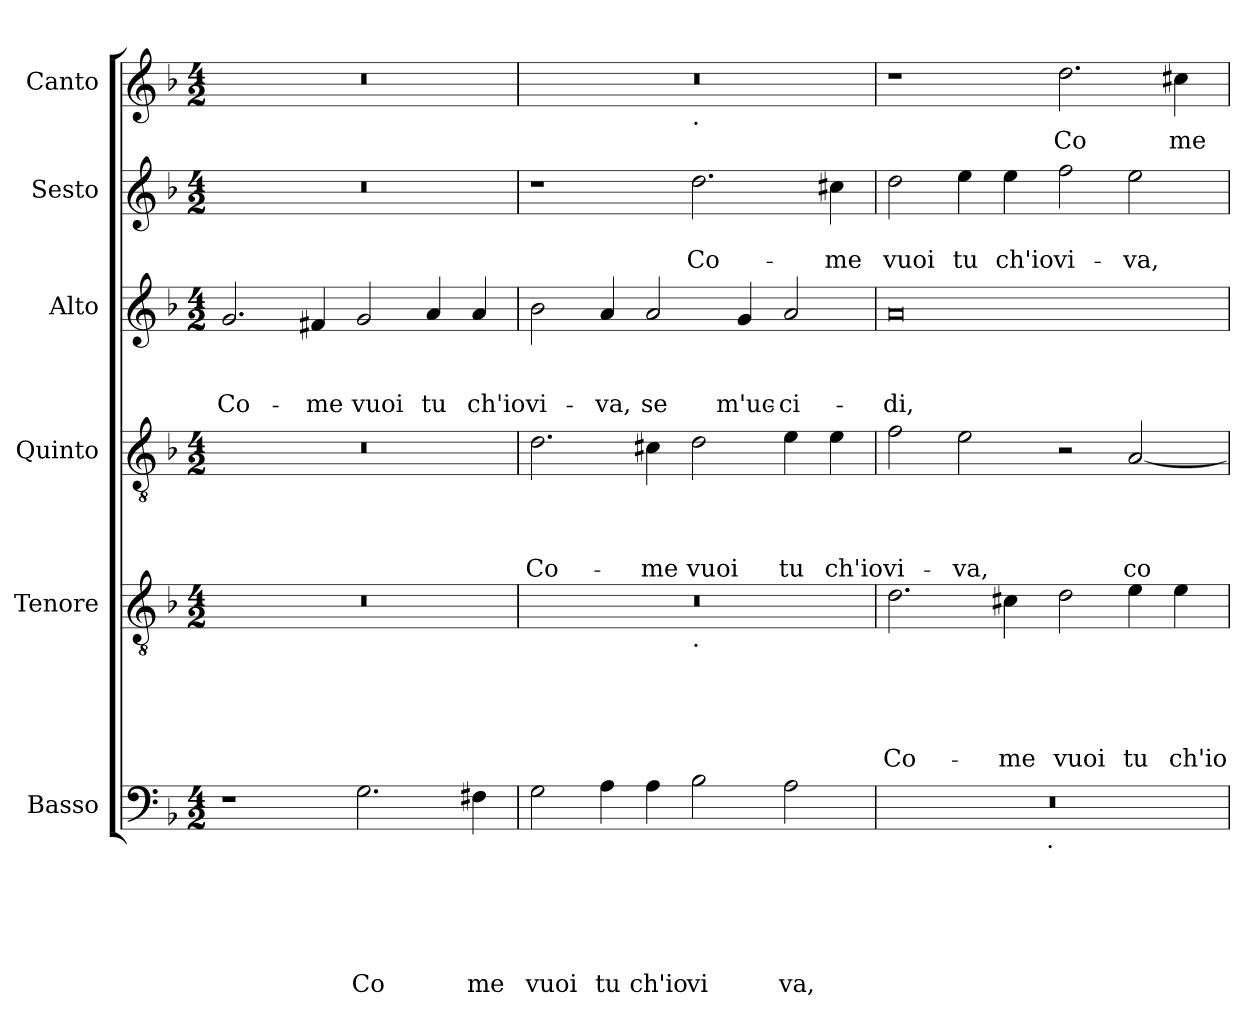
**kern	**text	**text	**text	**text	**text	**text	**kern	**text	**text	**text	**text	**text	**kern	**text	**text	**text	**text	**kern	**text	**text	**text	**kern	**text	**text	**kern	**text
*part6	*part6	*part6	*part6	*part6	*part6	*part6	*part5	*part5	*part5	*part5	*part5	*part5	*part4	*part4	*part4	*part4	*part4	*part3	*part3	*part3	*part3	*part2	*part2	*part2	*part1	*part1
*staff6	*staff6	*staff6	*staff6	*staff6	*staff6	*staff6	*staff5	*staff5	*staff5	*staff5	*staff5	*staff5	*staff4	*staff4	*staff4	*staff4	*staff4	*staff3	*staff3	*staff3	*staff3	*staff2	*staff2	*staff2	*staff1	*staff1
*I"Basso	*	*	*	*	*	*	*I"Tenore	*	*	*	*	*	*I"Quinto	*	*	*	*	*I"Alto	*	*	*	*I"Sesto	*	*	*I"Canto	*
*clefF4	*	*	*	*	*	*	*clefGv2	*	*	*	*	*	*clefGv2	*	*	*	*	*clefG2	*	*	*	*clefG2	*	*	*clefG2	*
*k[b-]	*	*	*	*	*	*	*k[b-]	*	*	*	*	*	*k[b-]	*	*	*	*	*k[b-]	*	*	*	*k[b-]	*	*	*k[b-]	*
*F:	*	*	*	*	*	*	*F:	*	*	*	*	*	*F:	*	*	*	*	*F:	*	*	*	*F:	*	*	*F:	*
*M4/2	*	*	*	*	*	*	*M4/2	*	*	*	*	*	*M4/2	*	*	*	*	*M4/2	*	*	*	*M4/2	*	*	*M4/2	*
=1	=1	=1	=1	=1	=1	=1	=1	=1	=1	=1	=1	=1	=1	=1	=1	=1	=1	=1	=1	=1	=1	=1	=1	=1	=1	=1
!	!	!	!	!	!	!	!	!	!	!	!	!	!	!	!	!	!	!	!	!	!LO:LY:b	!	!	!	!	!
1r	.	.	.	.	.	.	0r	.	.	.	.	.	0r	.	.	.	.	2.g/	.	.	Co-	0r	.	.	0r	.
!	!	!	!	!	!	!	!	!	!	!	!	!	!	!	!	!	!	!	!	!	!LO:LY:b	!	!	!	!	!
.	.	.	.	.	.	.	.	.	.	.	.	.	.	.	.	.	.	4f#X/	.	.	-me	.	.	.	.	.
!	!	!	!	!	!	!LO:LY:b	!	!	!	!	!	!	!	!	!	!	!	!	!	!	!LO:LY:b	!	!	!	!	!
2.G\	.	.	.	.	.	Co	.	.	.	.	.	.	.	.	.	.	.	2g/	.	.	vuoi	.	.	.	.	.
!	!	!	!	!	!	!	!	!	!	!	!	!	!	!	!	!	!	!	!	!	!LO:LY:b	!	!	!	!	!
.	.	.	.	.	.	.	.	.	.	.	.	.	.	.	.	.	.	4a/	.	.	tu	.	.	.	.	.
!	!	!	!	!	!	!LO:LY:b	!	!	!	!	!	!	!	!	!	!	!	!	!	!	!LO:LY:b	!	!	!	!	!
4F#X\	.	.	.	.	.	me	.	.	.	.	.	.	.	.	.	.	.	4a/	.	.	ch'io	.	.	.	.	.
=2	=2	=2	=2	=2	=2	=2	=2	=2	=2	=2	=2	=2	=2	=2	=2	=2	=2	=2	=2	=2	=2	=2	=2	=2	=2	=2
!	!	!	!	!	!	!LO:LY:b	!	!	!	!	!	!	!	!	!	!	!LO:LY:b	!	!	!	!LO:LY:b	!	!	!	!	!
*	*	*	*	*	*	*	*^	*	*	*	*	*	*	*	*	*	*	*	*	*	*	*	*	*	*^	*
2G\	.	.	.	.	.	vuoi	0r	1ryy	.	.	.	.	.	2.d\	.	.	.	Co-	2b-\	.	.	vi-	1r	.	.	0r	1ryy	.
!	!	!	!	!	!	!LO:LY:b	!	!	!	!	!	!	!	!	!	!	!	!	!	!	!	!LO:LY:b	!	!	!	!	!	!
4A\	.	.	.	.	.	tu	.	.	.	.	.	.	.	.	.	.	.	.	4a/	.	.	-va,	.	.	.	.	.	.
!	!	!	!	!	!	!LO:LY:b	!	!	!	!	!	!	!	!	!	!	!	!LO:LY:b	!	!	!	!LO:LY:b	!	!	!	!	!	!
4A\	.	.	.	.	.	ch'io	.	.	.	.	.	.	.	4c#X\	.	.	.	-me	2a/	.	.	se	.	.	.	.	.	.
!	!	!	!	!	!	!	!	!	!	!	!	!	!	!	!	!	!	!	!	!	!	!	!	!	!	!	!LO:TX:b:t=.	!
!	!	!	!	!	!	!	!	!LO:TX:b:t=.	!	!	!	!	!	!	!	!	!	!	!	!	!	!	!	!	!	!	!	!
!	!	!	!	!	!	!LO:LY:b	!	!	!	!	!	!	!	!	!	!	!	!LO:LY:b	!	!	!	!	!	!	!LO:LY:b	!	!	!
2B-\	.	.	.	.	.	vi	.	1ryy	.	.	.	.	.	2d\	.	.	.	vuoi	.	.	.	.	2.dd\	.	Co-	.	1ryy	.
!	!	!	!	!	!	!	!	!	!	!	!	!	!	!	!	!	!	!	!	!	!	!LO:LY:b	!	!	!	!	!	!
.	.	.	.	.	.	.	.	.	.	.	.	.	.	.	.	.	.	.	4g/	.	.	m'uc-	.	.	.	.	.	.
!	!	!	!	!	!	!LO:LY:b	!	!	!	!	!	!	!	!	!	!	!	!LO:LY:b	!	!	!	!LO:LY:b	!	!	!	!	!	!
2A\	.	.	.	.	.	va,	.	.	.	.	.	.	.	4e\	.	.	.	tu	2a/	.	.	-ci-	.	.	.	.	.	.
!	!	!	!	!	!	!	!	!	!	!	!	!	!	!	!	!	!	!LO:LY:b	!	!	!	!	!	!	!LO:LY:b	!	!	!
.	.	.	.	.	.	.	.	.	.	.	.	.	.	4e\	.	.	.	ch'io	.	.	.	.	4cc#X\	.	-me	.	.	.
=3	=3	=3	=3	=3	=3	=3	=3	=3	=3	=3	=3	=3	=3	=3	=3	=3	=3	=3	=3	=3	=3	=3	=3	=3	=3	=3	=3	=3
!	!	!	!	!	!	!	!	!	!	!	!	!	!LO:LY:b	!	!	!	!	!LO:LY:b	!	!	!	!LO:LY:b	!	!	!LO:LY:b	!	!	!
*^	*	*	*	*	*	*	*v	*v	*	*	*	*	*	*	*	*	*	*	*	*	*	*	*	*	*	*v	*v	*
0r	2ryy	.	.	.	.	.	.	2.d\	.	.	.	.	Co-	2f\	.	.	.	vi-	0a	.	.	-di,	2dd\	.	vuoi	1r	.
!	!	!	!	!	!	!	!	!	!	!	!	!	!	!	!	!	!	!LO:LY:b	!	!	!	!	!	!	!LO:LY:b	!	!
.	4...ryy	.	.	.	.	.	.	.	.	.	.	.	.	2e\	.	.	.	-va,	.	.	.	.	4ee\	.	tu	.	.
!	!	!	!	!	!	!	!	!	!	!	!	!	!LO:LY:b	!	!	!	!	!	!	!	!	!	!	!	!LO:LY:b	!	!
.	.	.	.	.	.	.	.	4c#X\	.	.	.	.	-me	.	.	.	.	.	.	.	.	.	4ee\	.	ch'io	.	.
!	!LO:TX:b:t=.	!	!	!	!	!	!	!	!	!	!	!	!	!	!	!	!	!	!	!	!	!	!	!	!	!	!
.	1ryy	.	.	.	.	.	.	.	.	.	.	.	.	.	.	.	.	.	.	.	.	.	.	.	.	.	.
!	!	!	!	!	!	!	!	!	!	!	!	!	!LO:LY:b	!	!	!	!	!	!	!	!	!	!	!	!LO:LY:b	!	!LO:LY:b
.	.	.	.	.	.	.	.	2d\	.	.	.	.	vuoi	2r	.	.	.	.	.	.	.	.	2ff\	.	vi-	2.dd\	Co
!	!	!	!	!	!	!	!	!	!	!	!	!	!LO:LY:b	!	!	!	!	!LO:LY:b	!	!	!	!	!	!	!LO:LY:b	!	!
.	.	.	.	.	.	.	.	4e\	.	.	.	.	tu	[<2A/	.	.	.	co-	.	.	.	.	2ee\	.	-va,	.	.
!	!	!	!	!	!	!	!	!	!	!	!	!	!LO:LY:b	!	!	!	!	!	!	!	!	!	!	!	!	!	!LO:LY:b
.	.	.	.	.	.	.	.	4e\	.	.	.	.	ch'io	.	.	.	.	.	.	.	.	.	.	.	.	4cc#X\	me
.	32ryy	.	.	.	.	.	.	.	.	.	.	.	.	.	.	.	.	.	.	.	.	.	.	.	.	.	.
*v	*v	*	*	*	*	*	*	*	*	*	*	*	*	*	*	*	*	*	*	*	*	*	*	*	*	*	*
=	=	=	=	=	=	=	=	=	=	=	=	=	=	=	=	=	=	=	=	=	=	=	=	=	=	=
*-	*-	*-	*-	*-	*-	*-	*-	*-	*-	*-	*-	*-	*-	*-	*-	*-	*-	*-	*-	*-	*-	*-	*-	*-	*-	*-
